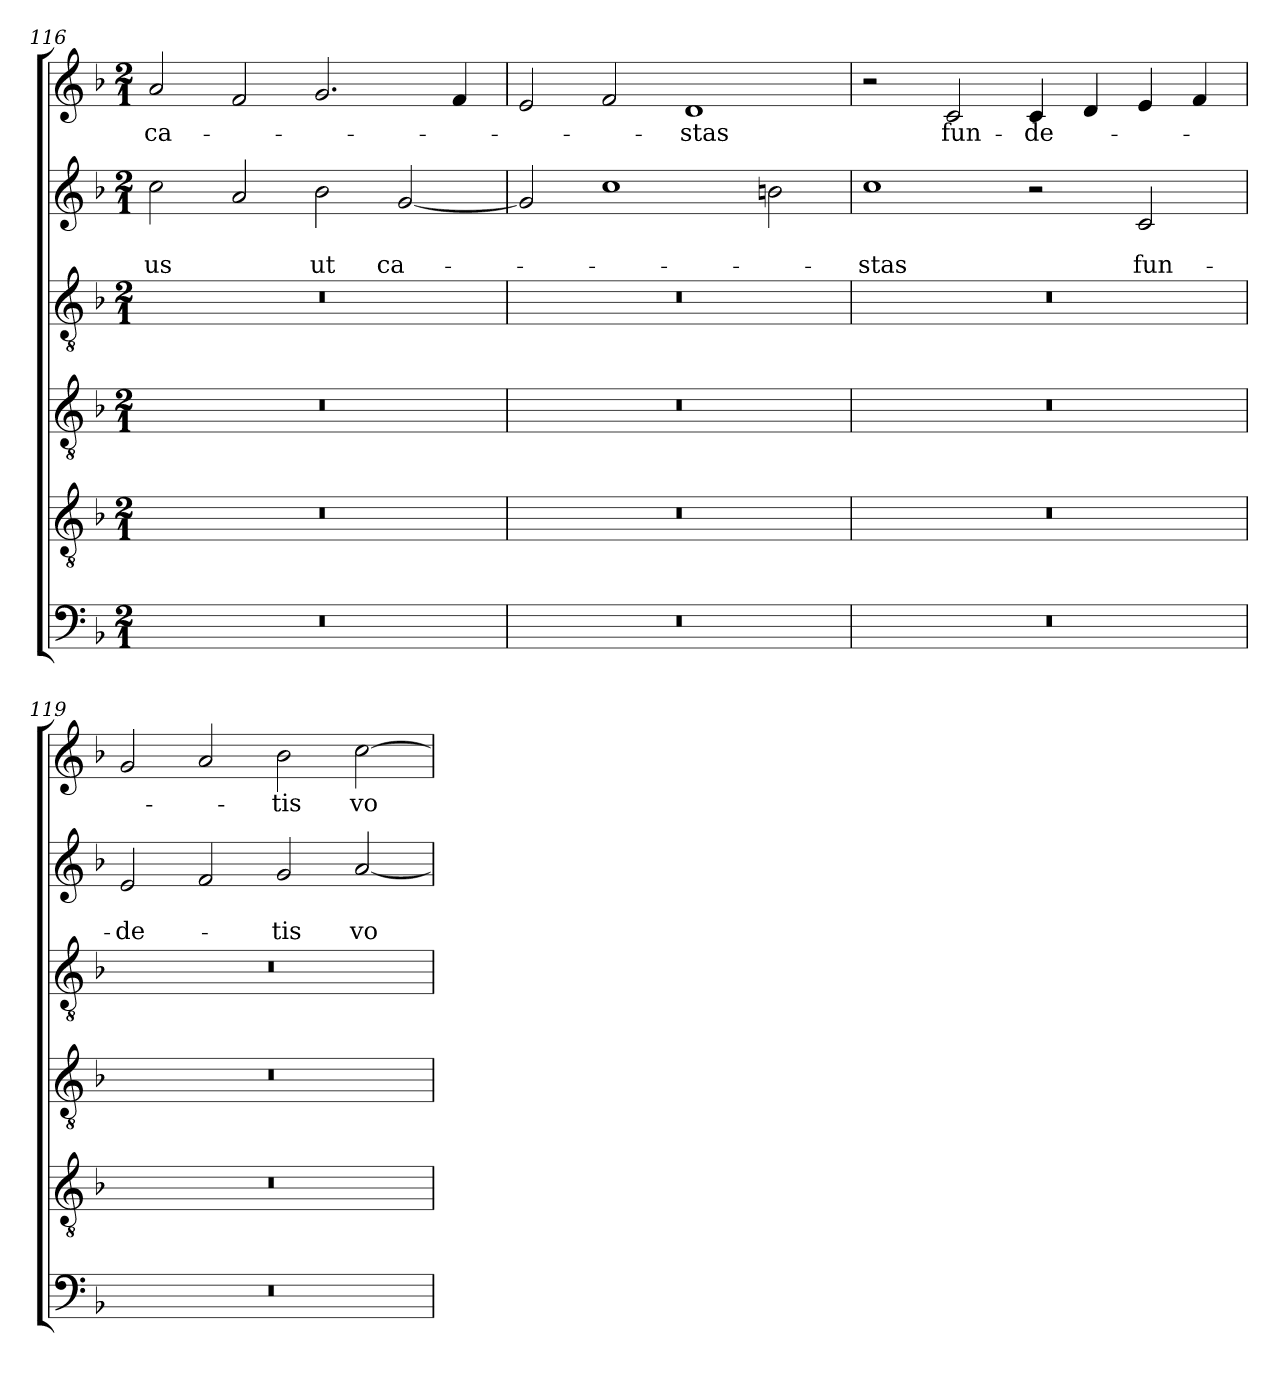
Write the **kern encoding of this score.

**kern	**kern	**kern	**kern	**kern	**text	**text	**kern	**text
*part6	*part5	*part4	*part3	*part2	*part2	*part2	*part1	*part1
*staff6	*staff5	*staff4	*staff3	*staff2	*staff2	*staff2	*staff1	*staff1
*clefF4	*clefGv2	*clefGv2	*clefGv2	*clefG2	*	*	*clefG2	*
*k[b-]	*k[b-]	*k[b-]	*k[b-]	*k[b-]	*	*	*k[b-]	*
*F:	*F:	*F:	*F:	*F:	*	*	*F:	*
*M2/1	*M2/1	*M2/1	*M2/1	*M2/1	*	*	*M2/1	*
=116	=116	=116	=116	=116	=116	=116	=116	=116
!	!	!	!	!	!	!LO:LY:b	!	!LO:LY:b
0r	0r	0r	0r	2cc\	.	-us	2a/	ca-
.	.	.	.	2a/	.	.	2f/	.
!	!	!	!	!	!	!LO:LY:b	!	!
.	.	.	.	2b-\	.	ut	2.g/	.
!	!	!	!	!	!	!LO:LY:b	!	!
.	.	.	.	[2g/	.	ca-	.	.
.	.	.	.	.	.	.	4f/	.
=117	=117	=117	=117	=117	=117	=117	=117	=117
0r	0r	0r	0r	2g/]	.	.	2e/	.
.	.	.	.	1cc	.	.	2f/	.
!	!	!	!	!	!	!	!	!LO:LY:b
.	.	.	.	.	.	.	1d	-stas
.	.	.	.	2b\	.	.	.	.
=118	=118	=118	=118	=118	=118	=118	=118	=118
!	!	!	!	!	!	!LO:LY:b	!	!
0r	0r	0r	0r	1cc	.	-stas	2r	.
!	!	!	!	!	!	!	!	!LO:LY:b
.	.	.	.	.	.	.	2c/	fun-
!	!	!	!	!	!	!	!	!LO:LY:b
.	.	.	.	2r	.	.	4c/	-de-
.	.	.	.	.	.	.	4d/	.
!	!	!	!	!	!	!LO:LY:b	!	!
.	.	.	.	2c/	.	fun-	4e/	.
.	.	.	.	.	.	.	4f/	.
=119	=119	=119	=119	=119	=119	=119	=119	=119
!	!	!	!	!	!	!LO:LY:b	!	!
0r	0r	0r	0r	2e/	.	-de-	2g/	.
.	.	.	.	2f/	.	.	2a/	.
!	!	!	!	!	!	!LO:LY:b	!	!LO:LY:b
.	.	.	.	2g/	.	-tis	2b-\	-tis
!	!	!	!	!	!	!LO:LY:b	!	!LO:LY:b
.	.	.	.	[2a/	.	vo-	[2cc\	vo-
=	=	=	=	=	=	=	=	=
*-	*-	*-	*-	*-	*-	*-	*-	*-
